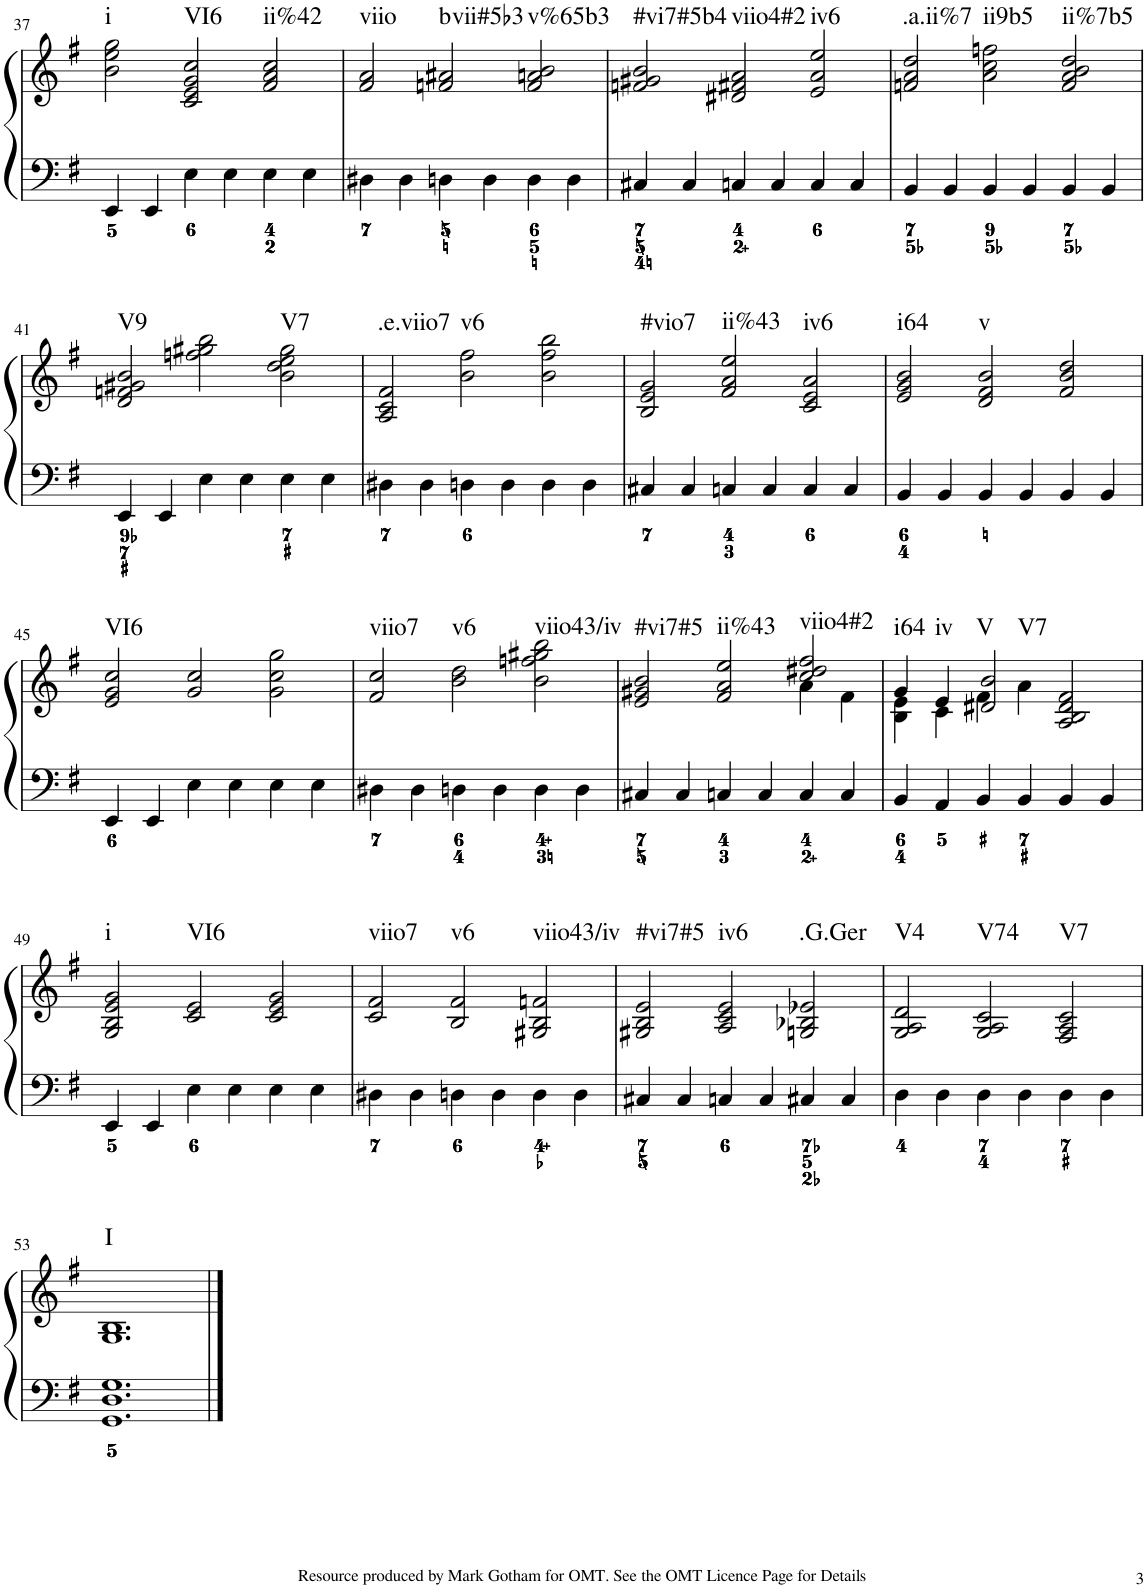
**kern	**kern	**harte
*part1	*part1	*part1
*staff2	*staff1	*
*I"Reduction	*	*
!!LO:PB:g=z
*clefF4	*clefG2	*
*k[f#]	*k[f#]	*
*M3/2	*M3/2	*
=37	=37	=37
!	!	!LO:H:kt=i
4EE/	2b\ 2ee\ 2gg\	N
4EE/	.	.
!	!	!LO:H:kt=VI6
4E\	2c/ 2e/ 2g/ 2cc/	N
4E\	.	.
!	!	!LO:H:kt=ii%42
4E\	2f#/ 2a/ 2cc/	N
4E\	.	.
=38	=38	=38
!	!	!LO:H:kt=viio
4D#X\	2f#/ 2a/	N
4D#\	.	.
!	!	!LO:H:kt=vii#
4Dn\	2fn/ 2a#X/	.
4D\	.	.
!	!	!LO:H:kt=v%65b3
4D\	2f/ 2an/ 2b/	N
4D\	.	.
=39	=39	=39
!	!	!LO:H:kt=#vi7#5b4
4C#X/	2fn/ 2g#X/ 2b/	N
4C#/	.	.
!	!	!LO:H:kt=viio4#2
4Cn/	2d#X/ 2f#X/ 2a/	N
4C/	.	.
!	!	!LO:H:kt=iv6
4C/	2e/ 2a/ 2ee/	N
4C/	.	.
=40	=40	=40
!	!	!LO:H:kt=.a.ii%7
4BB/	2fn/ 2a/ 2dd/	N
4BB/	.	.
!	!	!LO:H:kt=ii9b5
4BB/	2a\ 2cc\ 2ffn\	N
4BB/	.	.
!	!	!LO:H:kt=ii%7b5
4BB/	2f/ 2a/ 2b/ 2dd/	N
4BB/	.	.
!!LO:LB:g=z
=41	=41	=41
!	!	!LO:H:kt=V9
4EE/	2d/ 2fn/ 2g#X/ 2b/	N
4EE/	.	.
4E\	2ffn\ 2gg#X\ 2bb\	.
4E\	.	.
!	!	!LO:H:kt=V7
4E\	2b\ 2dd\ 2ee\ 2gg#\	N
4E\	.	.
=42	=42	=42
!	!	!LO:H:kt=.e.viio7
4D#X\	2A/ 2c/ 2f#/	N
4D#\	.	.
!	!	!LO:H:kt=v6
4Dn\	2b\ 2ff#\	N
4D\	.	.
4D\	2b\ 2ff#\ 2bb\	.
4D\	.	.
=43	=43	=43
!	!	!LO:H:kt=#vio7
4C#X/	2B/ 2e/ 2g/	N
4C#/	.	.
!	!	!LO:H:kt=ii%43
4Cn/	2f#/ 2a/ 2ee/	N
4C/	.	.
!	!	!LO:H:kt=iv6
4C/	2c/ 2e/ 2a/	N
4C/	.	.
=44	=44	=44
!	!	!LO:H:kt=i64
4BB/	2e/ 2g/ 2b/	N
4BB/	.	.
!	!	!LO:H:kt=v
4BB/	2d/ 2f#/ 2b/	N
4BB/	.	.
4BB/	2f#/ 2b/ 2dd/	.
4BB/	.	.
!!LO:LB:g=z
=45	=45	=45
!	!	!LO:H:kt=VI6
4EE/	2e/ 2g/ 2cc/	N
4EE/	.	.
4E\	2g/ 2cc/	.
4E\	.	.
4E\	2g\ 2cc\ 2gg\	.
4E\	.	.
=46	=46	=46
!	!	!LO:H:kt=viio7
4D#X\	2f#/ 2cc/	N
4D#\	.	.
!	!	!LO:H:kt=v6
4Dn\	2b\ 2dd\	N
4D\	.	.
!	!	!LO:H:kt=viio43/iv
4D\	2b\ 2ffn\ 2gg#X\ 2bb\	N
4D\	.	.
=47	=47	=47
*	*^	*
!	!	!	!LO:H:kt=#vi7#5
4C#X/	2e/ 2g#X/ 2b/	2ryy	N
4C#/	.	.	.
!	!	!	!LO:H:kt=ii%43
4Cn/	2f#/ 2a/ 2ee/	2ryy	N
4C/	.	.	.
!	!	!	!LO:H:kt=viio4#2
4C/	2cc/ 2dd#X/ 2ff#/	4a\	N
4C/	.	4f#\	.
=48	=48	=48	=48
!	!	!	!LO:H:kt=i64
4BB/	4g/	4B\ 4e\	N
!	!	!	!LO:H:kt=iv
4AA/	4e/	4c\	N
!	!	!	!LO:H:n=1:kt=V
!	!	!	!LO:H:n=2:kt=V7
4BB/	2d#X/ 2b/	4f#\	N N
4BB/	.	4a\	.
4BB/	2A/ 2B/ 2d#/ 2f#/	2ryy	.
4BB/	.	.	.
*	*v	*v	*
!!LO:LB:g=z
=49	=49	=49
!	!	!LO:H:kt=i
4EE/	2G/ 2B/ 2e/ 2g/	N
4EE/	.	.
!	!	!LO:H:kt=VI6
4E\	2c/ 2e/	N
4E\	.	.
4E\	2c/ 2e/ 2g/	.
4E\	.	.
=50	=50	=50
!	!	!LO:H:kt=viio7
4D#X\	2c/ 2f#/	N
4D#\	.	.
!	!	!LO:H:kt=v6
4Dn\	2B/ 2f#/	N
4D\	.	.
!	!	!LO:H:kt=viio43/iv
4D\	2G#X/ 2B/ 2fn/	N
4D\	.	.
=51	=51	=51
!	!	!LO:H:kt=#vi7#5
4C#X/	2G#X/ 2B/ 2e/	N
4C#/	.	.
!	!	!LO:H:kt=iv6
4Cn/	2A/ 2c/ 2e/	N
4C/	.	.
!	!	!LO:H:kt=.G.Ger
4C#X/	2Gn/ 2B-X/ 2e-X/	N
4C#/	.	.
=52	=52	=52
!	!	!LO:H:kt=V4
4D\	2G/ 2A/ 2d/	N
4D\	.	.
!	!	!LO:H:kt=V74
4D\	2G/ 2A/ 2c/	N
4D\	.	.
!	!	!LO:H:kt=V7
4D\	2F#/ 2A/ 2c/	N
4D\	.	.
!!LO:LB:g=z
=53	=53	=53
!	!	!LO:H:kt=I
1.GG 1.D 1.G	1.G 1.B	N
==	==	==
*-	*-	*-
